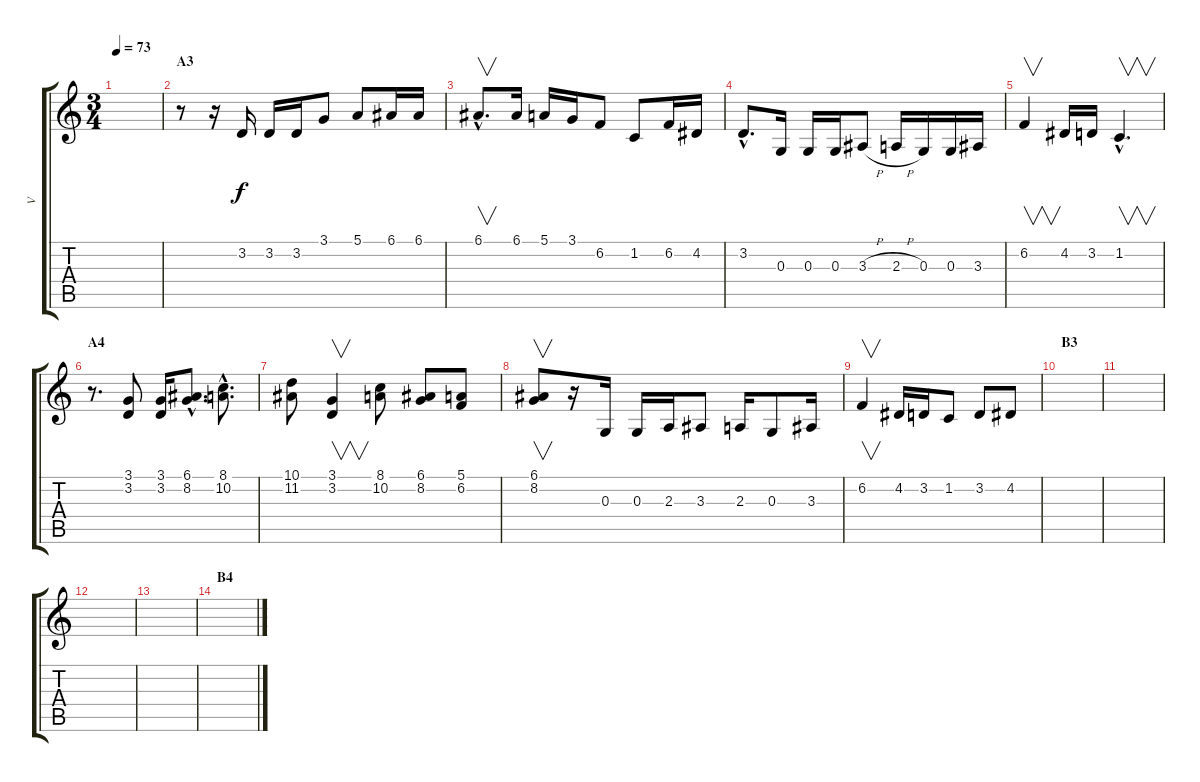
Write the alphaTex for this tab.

\track ("V" "V") {instrument frenchhorn}
\staff {score tabs}
\tuning (E4 B3 G3 D3 A2 E2) {hide}
\ts (3 4)
\tempo 73
\clef g2
\ks c
|
\section ("" "A3")
r.8 r.16 3.2.16 3.2.16 3.2.16 3.1.8 5.1.8 6.1.16 6.1.16 |
6.1{hac}.8{v d} 6.1.16 5.1.16 3.1.16 6.2.8 1.2.8 6.2.16 4.2.16 |
3.2{hac}.8{d} 0.3.16 0.3.16 0.3.16 3.3{h}.8 2.3{h}.16 0.3.16 0.3.16 3.3.16 |
6.2.4{v} 4.2.16 3.2.16 1.2{hac}.4{v d} |
\section ("" "A4")
r.8{d} (3.1 3.2).8 (3.1 3.2).16 (6.1{hac} 8.2{hac}).8{d} (8.1{hac} 10.2{hac}).8{d} |
(10.1 11.2).8 (3.1 3.2).4{v} (8.1 10.2).8 (6.1 8.2).8 (5.1 6.2).8 |
(6.1 8.2).8{v} r.16 0.3.16 0.3.16 2.3.16 3.3.8 2.3.16 0.3.8 3.3.16 |
6.2.4{v} 4.2.16 3.2.16 1.2.8 3.2.8 4.2.8 |
\section ("" "B3")
|
|
|
|
\section ("" "B4")
